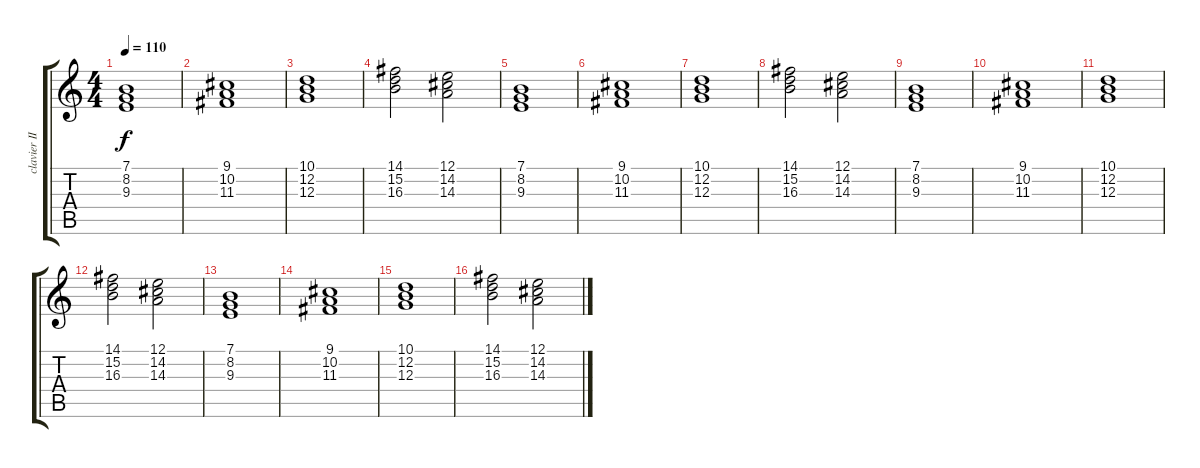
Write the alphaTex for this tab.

\track ("clavier II" "clavier II") {instrument choiraahs}
\staff {score tabs}
\tuning (E4 B3 G3 D3 A2 E2) {hide}
\ts (4 4)
\tempo 110
\clef g2
\ks c
(7.1 8.2 9.3).1{dy f} |
(9.1 10.2 11.3).1 |
(10.1 12.2 12.3).1 |
(14.1 15.2 16.3).2 (12.1 14.2 14.3).2 |
(7.1 8.2 9.3).1 |
(9.1 10.2 11.3).1 |
(10.1 12.2 12.3).1 |
(14.1 15.2 16.3).2 (12.1 14.2 14.3).2 |
(7.1 8.2 9.3).1 |
(9.1 10.2 11.3).1 |
(10.1 12.2 12.3).1 |
(14.1 15.2 16.3).2 (12.1 14.2 14.3).2 |
(7.1 8.2 9.3).1 |
(9.1 10.2 11.3).1 |
(10.1 12.2 12.3).1 |
(14.1 15.2 16.3).2 (12.1 14.2 14.3).2
